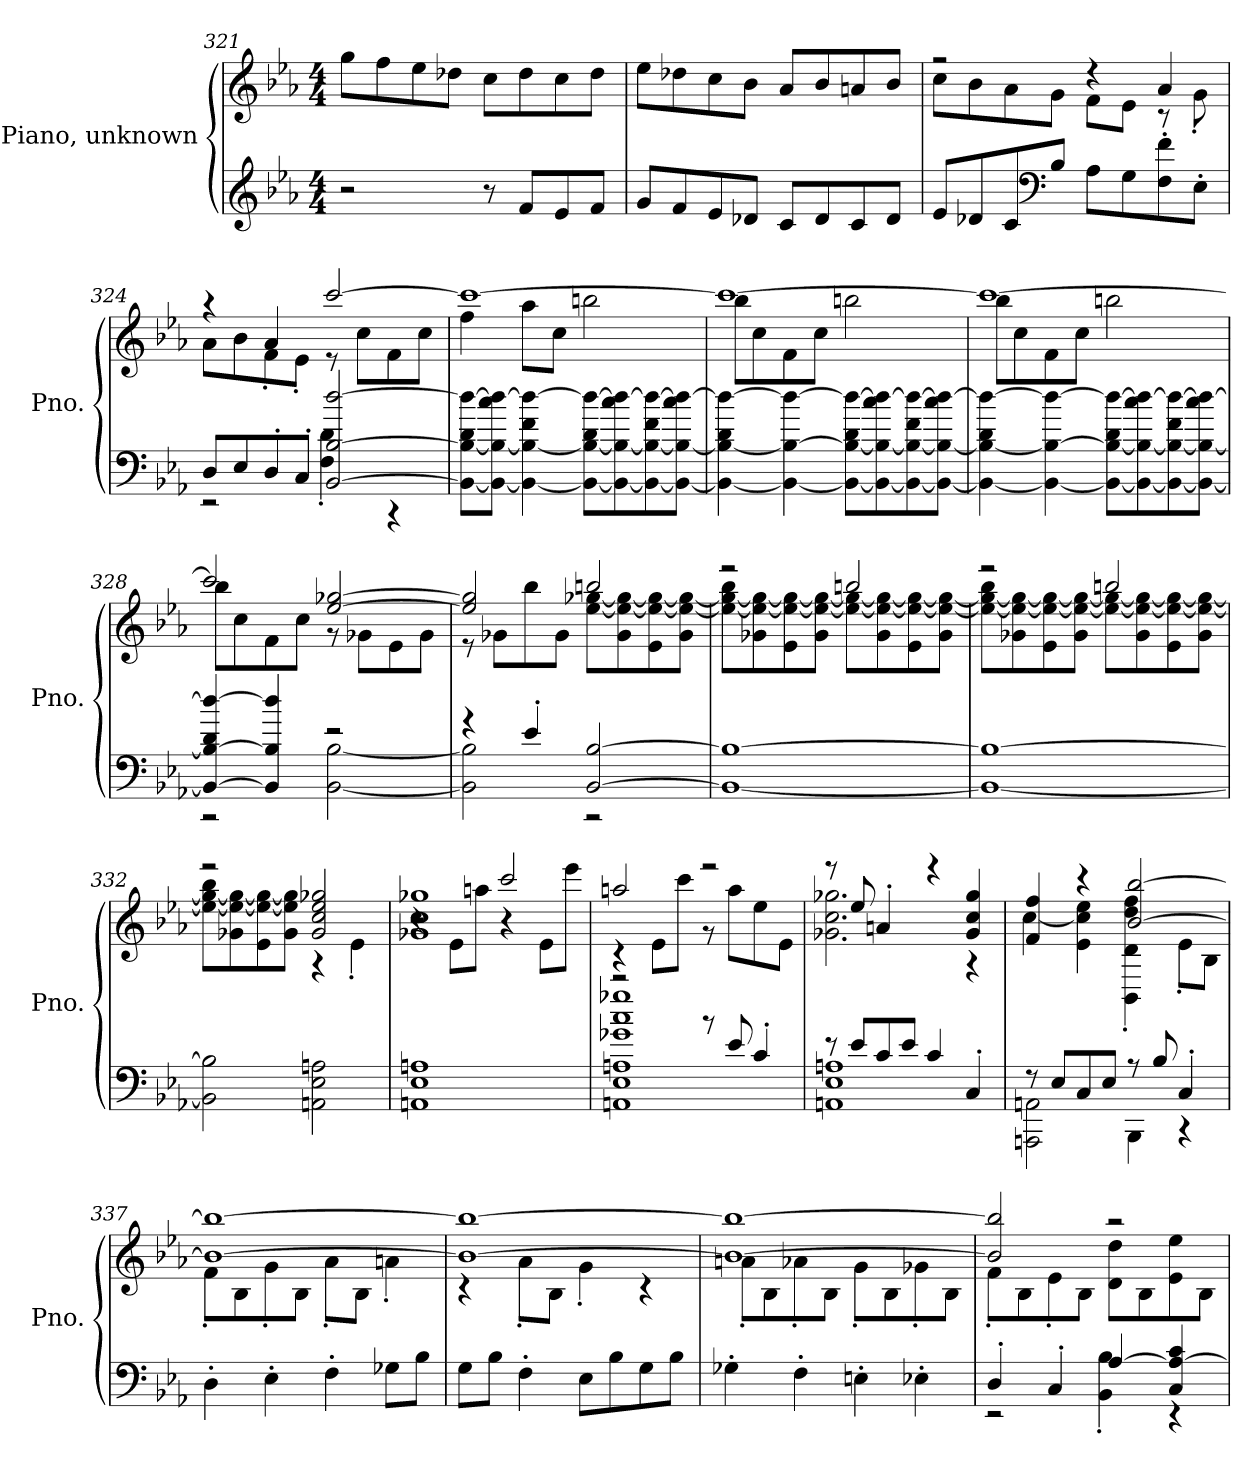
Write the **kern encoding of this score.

**kern	**kern
*part1	*part1
*staff2	*staff1
*I"Piano, unknown	*
*I'Pno.	*
!!LO:LB:g=z
*clefG2	*clefG2
*k[b-e-a-]	*k[b-e-a-]
*M4/4	*M4/4
=321	=321
2r	8gg\L
.	8ff\
.	8ee-\
.	8dd-X\J
8r	8cc\L
8f/L	8dd-\
8e-/	8cc\
8f/J	8dd-\J
=322	=322
8g/L	8ee-\L
8f/	8dd-X\
8e-/	8cc\
8d-X/J	8b-\J
8c/L	8a-/L
8d-/	8b-/
8c/	8an/
8d-/J	8b-/J
=323	=323
*	*^
8e-/L	2r	8cc\L
8d-X/	.	8b-\
8c/	.	8a-\
*clefF4	*	*
8B-/J	.	8g\J
8A-\L	4r	8f\L
8G\	.	8e-\J
8F\' 8f\'	4a-/	8r
8E-'\J	.	8g'\
=324	=324	=324
*^	*	*
8D/L	2r	4r	8a-\L
8E-/	.	.	8b-\
8D'/	.	4a-/	8f'\
8C'/J	.	.	8e-'\J
[2BB-/ [2B-/ [2dd/	4F\' 4d\'	[2ccc/	8r
.	.	.	8cc\L
.	4r	.	8f\
.	.	.	8cc\J
*v	*v	*	*
!!LO:LB:g=z	!!
=325	=325	=325
8BB-\_ 8B-\_ 8d\ 8dd\_L	1ccc_	4ff\
8BB-\_ 8B-\_ 8cc\ 8dd\_J	.	.
4BB-\_ 4B-\_ 4f\ 4dd\_	.	8aa-\L
.	.	8cc\J
8BB-\_ 8B-\_ 8d\ 8dd\_L	.	2bbn\
8BB-\_ 8B-\_ 8cc\ 8dd\_	.	.
8BB-\_ 8B-\_ 8f\ 8dd\_	.	.
8BB-\_ 8B-\_ 8cc\ 8dd\_J	.	.
=326	=326	=326
4BB-\_ 4B-\_ 4d\ 4dd\_	1ccc_	8bb-\L
.	.	8cc\
4BB-\_ 4B-\_ 4dd\_	.	8f\
.	.	8cc\J
8BB-\_ 8B-\_ 8d\ 8dd\_L	.	2bbn\
8BB-\_ 8B-\_ 8cc\ 8dd\_	.	.
8BB-\_ 8B-\_ 8f\ 8dd\_	.	.
8BB-\_ 8B-\_ 8cc\ 8dd\_J	.	.
=327	=327	=327
4BB-\_ 4B-\_ 4d\ 4dd\_	1ccc_	8bb-\L
.	.	8cc\
4BB-\_ 4B-\_ 4dd\_	.	8f\
.	.	8cc\J
8BB-\_ 8B-\_ 8d\ 8dd\_L	.	2bbn\
8BB-\_ 8B-\_ 8cc\ 8dd\_	.	.
8BB-\_ 8B-\_ 8f\ 8dd\_	.	.
8BB-\_ 8B-\_ 8cc\ 8dd\_J	.	.
!!LO:LB:g=z	!!
=328	=328	=328
*^	*	*
4BB-/_ 4B-/_ 4d/ 4dd/_	2r	2ccc/]	8bb-\L
.	.	.	8cc\
4BB-/] 4B-/] 4dd/]	.	.	8f\
.	.	.	8cc\J
2r	[2BB-\ [2B-\	[2ee-/ [2gg-X/	8r
.	.	.	8g-X\L
.	.	.	8e-\
.	.	.	8g-\J
=329	=329	=329	=329
4r	2BB-\] 2B-\]	2ee-/] 2gg-/]	8r
.	.	.	8g-X\L
4e-'/	.	.	8bb-\
.	.	.	8g-\J
[2BB-/ [2B-/	2r	2bbn/	[8ee-\ [8gg-X\L
.	.	.	8g-\ 8ee-\_ 8gg-\_
.	.	.	8e-\ 8ee-\_ 8gg-\_
.	.	.	8g-\ 8ee-\_ 8gg-\_J
*v	*v	*	*
=330	=330	=330
1BB-_ 1B-_	2r	8ee-\_ 8gg-\_ 8bb-\L
.	.	8g-X\ 8ee-\_ 8gg-\_
.	.	8e-\ 8ee-\_ 8gg-\_
.	.	8g-\ 8ee-\_ 8gg-\_J
.	2bbn/	8ee-\_ 8gg-\_L
.	.	8g-\ 8ee-\_ 8gg-\_
.	.	8e-\ 8ee-\_ 8gg-\_
.	.	8g-\ 8ee-\_ 8gg-\_J
!!LO:PB:g=z	!!
=331	=331	=331
1BB-_ 1B-_	2r	8ee-\_ 8gg-\_ 8bb-\L
.	.	8g-X\ 8ee-\_ 8gg-\_
.	.	8e-\ 8ee-\_ 8gg-\_
.	.	8g-\ 8ee-\_ 8gg-\_J
.	2bbn/	8ee-\_ 8gg-\_L
.	.	8g-\ 8ee-\_ 8gg-\_
.	.	8e-\ 8ee-\_ 8gg-\_
.	.	8g-\ 8ee-\_ 8gg-\_J
=332	=332	=332
2BB-\] 2B-\]	2r	8ee-\_ 8gg-\_ 8bb-\L
.	.	8g-X\ 8ee-\_ 8gg-\_
.	.	8e-\ 8ee-\_ 8gg-\_
.	.	8g-\ 8ee-\] 8gg-\]J
2AAn\ 2E-\ 2An\	2g-/ 2cc/ 2ee-/ 2gg-X/	4r
.	.	4e-'\
=333	=333	=333
*	*	*^
1AAn 1E- 1An	2r	4r	1g-X 1cc 1gg-X
.	.	8e-\L	.
.	.	8aan\J	.
.	2ccc/	4r	.
.	.	8e-\L	.
.	.	8eee-\J	.
*	*	*v	*v
=334	=334	=334
*^	*	*
2r	1AAn 1E- 1An 1g-X 1cc 1gg-X	2aan/	4r
.	.	.	8e-\L
.	.	.	8ccc\J
8r	.	2r	8r
8e-/	.	.	8aa\L
4c'/	.	.	8ee-\
.	.	.	8e-\J
!!LO:LB:g=z	!!
=335	=335	=335	=335
8r	1AAn 1E- 1An	8r	2.g-X\ 2.cc\ 2.gg-X\
8e-/L	.	8ee-/	.
8c/	.	4an'/	.
8e-/J	.	.	.
4c/	.	4r	.
4C'/	.	4g-/ 4cc/ 4gg-/	4r
=336	=336	=336	=336
8r	2AAAn\ 2AAn\	4f/ 4ff/	[4cc\
8E-/L	.	.	.
8C/	.	4r	4e-\ 4cc\] 4ee-\
8E-/J	.	.	.
8r	4BBB-\	[2b-/ [2bb-/	4BB-\' 4d\' 4dd\' 4ff\'
8B-/	.	.	.
4C'/	4r	.	8e-'\L
.	.	.	8B-\J
*v	*v	*	*
=337	=337	=337
4D'\	1b-_ 1bb-_	8f'\L
.	.	8B-\
4E-'\	.	8g'\
.	.	8B-\J
4F'\	.	8a-'\L
.	.	8B-\J
8G-X\L	.	4an'\
8B-\J	.	.
=338	=338	=338
8G\L	1b-_ 1bb-_	4r
8B-\J	.	.
4F'\	.	8a-'\L
.	.	8B-\J
8E-\L	.	4g'\
8B-\	.	.
8G\	.	4r
8B-\J	.	.
!!LO:LB:g=z	!!
=339	=339	=339
4G-X'\	1b-_ 1bb-_	8an'\L
.	.	8B-\
4F'\	.	8a-X'\
.	.	8B-\J
4En'\	.	8g'\L
.	.	8B-\
4E-X'\	.	8g-X'\
.	.	8B-\J
=340	=340	=340
*^	*	*
4D'/	2r	2b-/] 2bb-/]	8f'\L
.	.	.	8B-\
4C'/	.	.	8e-'\
.	.	.	8B-\J
[4A-/	4BB-\' 4B-\'	2r	8d\ 8dd\L
.	.	.	8B-\
4C/ 4A-/_ 4c/	4r	.	8e-\ 8ee-\
.	.	.	8B-\J
*v	*v	*	*
*	*v	*v
=	=
*-	*-
